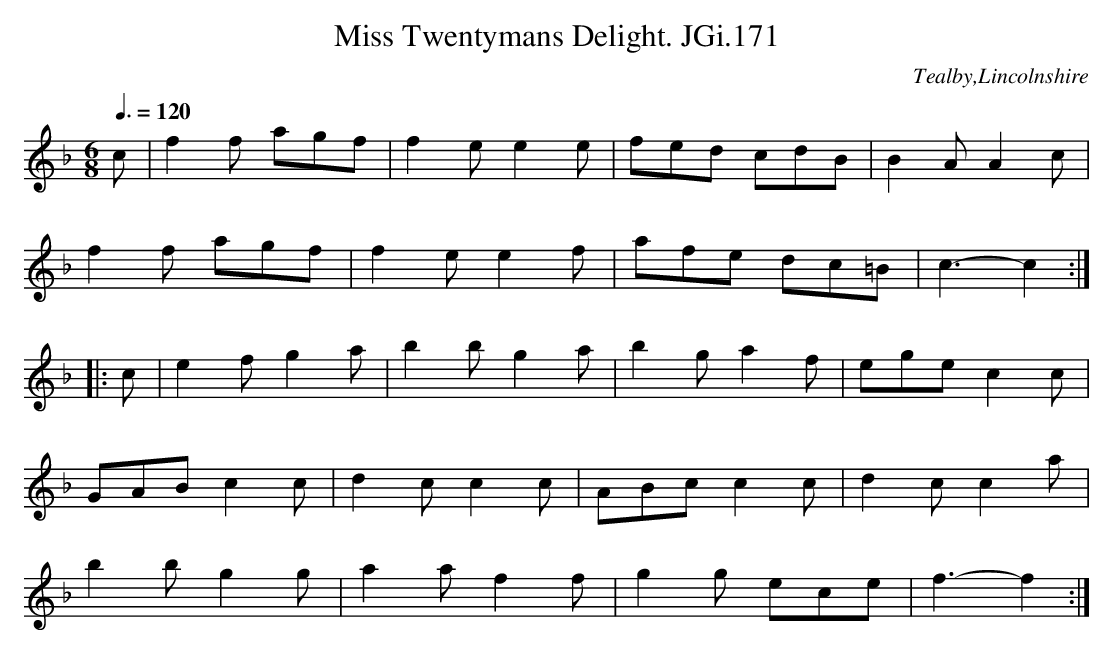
X:1
T:Miss Twentymans Delight. JGi.171
L:1/8
M:6/8
O:Tealby,Lincolnshire
Q:3/8=120
K:F
c|f2f agf|f2ee2e|fed cdB|B2AA2c|
f2f agf|f2ee2f|afe dc=B|c3-c2:|
|:c|e2fg2a|b2bg2a|b2ga2f|egec2c|
GAB c2c|d2cc2c|ABc c2c|d2cc2a|
b2bg2g|a2af2f|g2g ece|f3-f2:|
